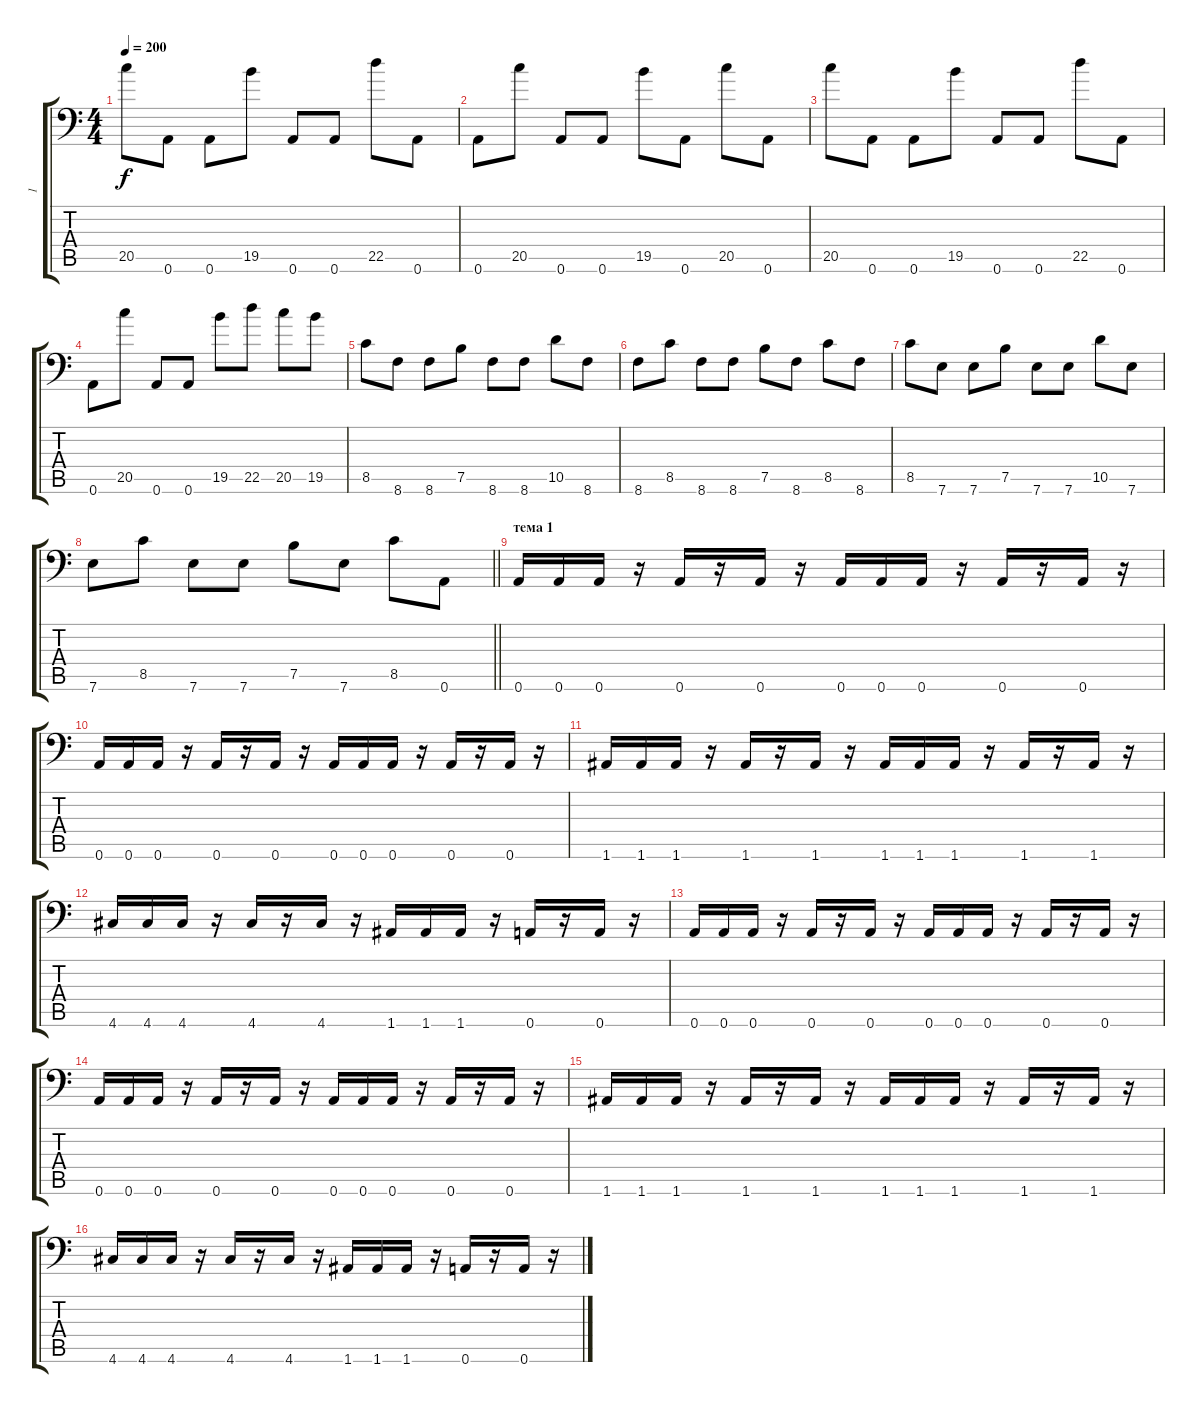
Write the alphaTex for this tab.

\track ("1" "1") {instrument distortionguitar}
\staff {score tabs}
\tuning (B3 Gb3 D3 A2 E2 A1) {hide}
\ts (4 4)
\tempo 200
\clef f4
\ks c
20.5.8{dy f} 0.6.8 0.6.8 19.5.8 0.6.8 0.6.8 22.5.8 0.6.8 |
0.6.8 20.5.8 0.6.8 0.6.8 19.5.8 0.6.8 20.5.8 0.6.8 |
20.5.8 0.6.8 0.6.8 19.5.8 0.6.8 0.6.8 22.5.8 0.6.8 |
0.6.8 20.5.8 0.6.8 0.6.8 19.5.8 22.5.8 20.5.8 19.5.8 |
8.5.8 8.6.8 8.6.8 7.5.8 8.6.8 8.6.8 10.5.8 8.6.8 |
8.6.8 8.5.8 8.6.8 8.6.8 7.5.8 8.6.8 8.5.8 8.6.8 |
8.5.8 7.6.8 7.6.8 7.5.8 7.6.8 7.6.8 10.5.8 7.6.8 |
\barLineRight lightlight
7.6.8 8.5.8 7.6.8 7.6.8 7.5.8 7.6.8 8.5.8 0.6.8 |
\section ("" "тема 1")
0.6.16 0.6.16 0.6.16 r.16 0.6.16 r.16 0.6.16 r.16 0.6.16 0.6.16 0.6.16 r.16 0.6.16 r.16 0.6.16 r.16 |
0.6.16 0.6.16 0.6.16 r.16 0.6.16 r.16 0.6.16 r.16 0.6.16 0.6.16 0.6.16 r.16 0.6.16 r.16 0.6.16 r.16 |
1.6.16 1.6.16 1.6.16 r.16 1.6.16 r.16 1.6.16 r.16 1.6.16 1.6.16 1.6.16 r.16 1.6.16 r.16 1.6.16 r.16 |
4.6.16 4.6.16 4.6.16 r.16 4.6.16 r.16 4.6.16 r.16 1.6.16 1.6.16 1.6.16 r.16 0.6.16 r.16 0.6.16 r.16 |
0.6.16 0.6.16 0.6.16 r.16 0.6.16 r.16 0.6.16 r.16 0.6.16 0.6.16 0.6.16 r.16 0.6.16 r.16 0.6.16 r.16 |
0.6.16 0.6.16 0.6.16 r.16 0.6.16 r.16 0.6.16 r.16 0.6.16 0.6.16 0.6.16 r.16 0.6.16 r.16 0.6.16 r.16 |
1.6.16 1.6.16 1.6.16 r.16 1.6.16 r.16 1.6.16 r.16 1.6.16 1.6.16 1.6.16 r.16 1.6.16 r.16 1.6.16 r.16 |
4.6.16 4.6.16 4.6.16 r.16 4.6.16 r.16 4.6.16 r.16 1.6.16 1.6.16 1.6.16 r.16 0.6.16 r.16 0.6.16 r.16
